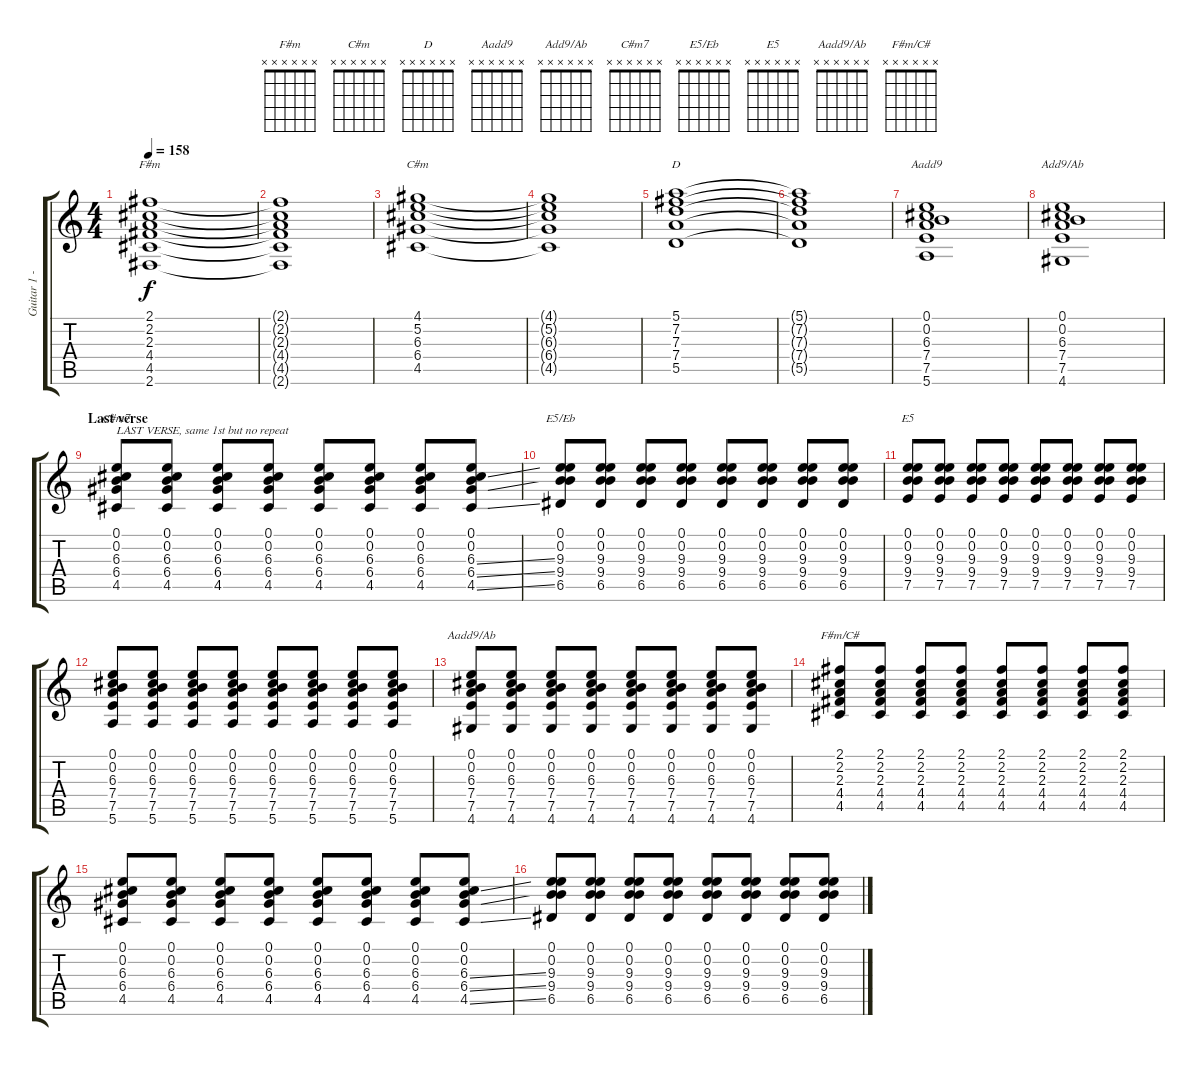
\track ("Guitar 1 - main stuff" "Guitar 1 -") {instrument electricguitarclean}
\staff {score tabs}
\tuning (E4 B3 G3 D3 A2 E2) {hide}
\chord ("F#m" x x x x x x) {firstfret 0}
\chord ("C#m" x x x x x x) {firstfret 0}
\chord ("D" x x x x x x) {firstfret 0}
\chord ("Aadd9" x x x x x x) {firstfret 0}
\chord ("Add9/Ab" x x x x x x) {firstfret 0}
\chord ("C#m7" x x x x x x) {firstfret 0}
\chord ("E5/Eb" x x x x x x) {firstfret 0}
\chord ("E5" x x x x x x) {firstfret 0}
\chord ("Aadd9/Ab" x x x x x x) {firstfret 0}
\chord ("F#m/C#" x x x x x x) {firstfret 0}
\ts (4 4)
\tempo 158
\clef g2
\ks c
(2.1 2.2 2.3 4.4 4.5 2.6).1{ch "F#m" dy f} |
(2.1{t} 2.2{t} 2.3{t} 4.4{t} 4.5{t} 2.6{t}).1 |
(4.1 5.2 6.3 6.4 4.5).1{ch "C#m"} |
(4.1{t} 5.2{t} 6.3{t} 6.4{t} 4.5{t}).1 |
(5.1 7.2 7.3 7.4 5.5).1{ch "D"} |
(5.1{t} 7.2{t} 7.3{t} 7.4{t} 5.5{t}).1 |
(0.1 0.2 6.3 7.4 7.5 5.6).1{ch "Aadd9"} |
(0.1 0.2 6.3 7.4 7.5 4.6).1{ch "Add9/Ab"} |
\section ("" "Last verse")
(0.1 0.2 6.3 6.4 4.5).8{ch "C#m7" txt "LAST VERSE, same 1st but no repeat" balance 8} (0.1 0.2 6.3 6.4 4.5).8 (0.1 0.2 6.3 6.4 4.5).8 (0.1 0.2 6.3 6.4 4.5).8 (0.1 0.2 6.3 6.4 4.5).8 (0.1 0.2 6.3 6.4 4.5).8 (0.1 0.2 6.3 6.4 4.5).8 (0.1 0.2 6.3{ss} 6.4{ss} 4.5{ss}).8 |
(0.1 0.2 9.3 9.4 6.5).8{ch "E5/Eb"} (0.1 0.2 9.3 9.4 6.5).8 (0.1 0.2 9.3 9.4 6.5).8 (0.1 0.2 9.3 9.4 6.5).8 (0.1 0.2 9.3 9.4 6.5).8 (0.1 0.2 9.3 9.4 6.5).8 (0.1 0.2 9.3 9.4 6.5).8 (0.1 0.2 9.3 9.4 6.5).8 |
(0.1 0.2 9.3 9.4 7.5).8{ch "E5"} (0.1 0.2 9.3 9.4 7.5).8 (0.1 0.2 9.3 9.4 7.5).8 (0.1 0.2 9.3 9.4 7.5).8 (0.1 0.2 9.3 9.4 7.5).8 (0.1 0.2 9.3 9.4 7.5).8 (0.1 0.2 9.3 9.4 7.5).8 (0.1 0.2 9.3 9.4 7.5).8 |
(0.1 0.2 6.3 7.4 7.5 5.6).8 (0.1 0.2 6.3 7.4 7.5 5.6).8 (0.1 0.2 6.3 7.4 7.5 5.6).8 (0.1 0.2 6.3 7.4 7.5 5.6).8 (0.1 0.2 6.3 7.4 7.5 5.6).8 (0.1 0.2 6.3 7.4 7.5 5.6).8 (0.1 0.2 6.3 7.4 7.5 5.6).8 (0.1 0.2 6.3 7.4 7.5 5.6).8 |
(0.1 0.2 6.3 7.4 7.5 4.6).8{ch "Aadd9/Ab"} (0.1 0.2 6.3 7.4 7.5 4.6).8 (0.1 0.2 6.3 7.4 7.5 4.6).8 (0.1 0.2 6.3 7.4 7.5 4.6).8 (0.1 0.2 6.3 7.4 7.5 4.6).8 (0.1 0.2 6.3 7.4 7.5 4.6).8 (0.1 0.2 6.3 7.4 7.5 4.6).8 (0.1 0.2 6.3 7.4 7.5 4.6).8 |
(2.1 2.2 2.3 4.4 4.5).8{ch "F#m/C#"} (2.1 2.2 2.3 4.4 4.5).8 (2.1 2.2 2.3 4.4 4.5).8 (2.1 2.2 2.3 4.4 4.5).8 (2.1 2.2 2.3 4.4 4.5).8 (2.1 2.2 2.3 4.4 4.5).8 (2.1 2.2 2.3 4.4 4.5).8 (2.1 2.2 2.3 4.4 4.5).8 |
(0.1 0.2 6.3 6.4 4.5).8 (0.1 0.2 6.3 6.4 4.5).8 (0.1 0.2 6.3 6.4 4.5).8 (0.1 0.2 6.3 6.4 4.5).8 (0.1 0.2 6.3 6.4 4.5).8 (0.1 0.2 6.3 6.4 4.5).8 (0.1 0.2 6.3 6.4 4.5).8 (0.1 0.2 6.3{ss} 6.4{ss} 4.5{ss}).8 |
(0.1 0.2 9.3 9.4 6.5).8 (0.1 0.2 9.3 9.4 6.5).8 (0.1 0.2 9.3 9.4 6.5).8 (0.1 0.2 9.3 9.4 6.5).8 (0.1 0.2 9.3 9.4 6.5).8 (0.1 0.2 9.3 9.4 6.5).8 (0.1 0.2 9.3 9.4 6.5).8 (0.1 0.2 9.3 9.4 6.5).8
